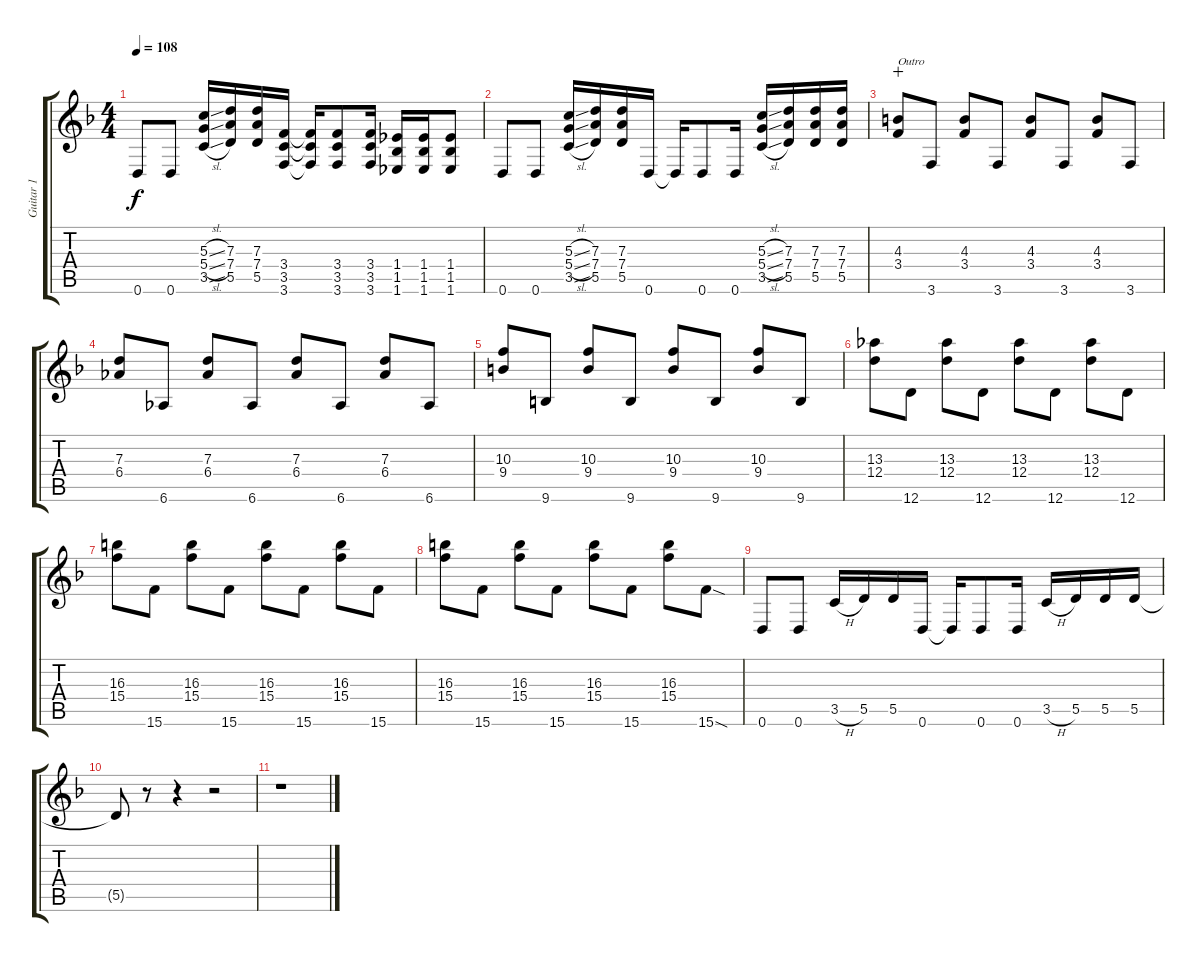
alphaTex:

\track ("Guitar 1" "Guitar 1") {instrument distortionguitar}
\staff {score tabs}
\tuning (E4 B3 G3 D3 A2 D2) {hide}
\ts (4 4)
\tempo 108
\clef g2
\ks f
0.6.8{dy f} 0.6.8 (5.3{sl} 5.4{sl} 3.5{sl}).16 (7.3 7.4 5.5).16 (7.3 7.4 5.5).16 (3.4 3.5 3.6).16 (3.4{t} 3.5{t} 3.6{t}).16 (3.4 3.5 3.6).8 (3.4 3.5 3.6).16 (1.4 1.5 1.6).16 (1.4 1.5 1.6).16 (1.4 1.5 1.6).8 |
0.6.8 0.6.8 (5.3{sl} 5.4{sl} 3.5{sl}).16 (7.3 7.4 5.5).16 (7.3 7.4 5.5).16 0.6.16 0.6{t}.16 0.6.8 0.6.16 (5.3{sl} 5.4{sl} 3.5{sl}).16 (7.3 7.4 5.5).16 (7.3 7.4 5.5).16 (7.3 7.4 5.5).16 |
(4.3 3.4).8{txt "Outro" wahc} 3.6.8 (4.3 3.4).8 3.6.8 (4.3 3.4).8 3.6.8 (4.3 3.4).8 3.6.8 |
(7.3 6.4).8 6.6.8 (7.3 6.4).8 6.6.8 (7.3 6.4).8 6.6.8 (7.3 6.4).8 6.6.8 |
(10.3 9.4).8 9.6.8 (10.3 9.4).8 9.6.8 (10.3 9.4).8 9.6.8 (10.3 9.4).8 9.6.8 |
(13.3 12.4).8 12.6.8 (13.3 12.4).8 12.6.8 (13.3 12.4).8 12.6.8 (13.3 12.4).8 12.6.8 |
(16.3 15.4).8 15.6.8 (16.3 15.4).8 15.6.8 (16.3 15.4).8 15.6.8 (16.3 15.4).8 15.6.8 |
(16.3 15.4).8 15.6.8 (16.3 15.4).8 15.6.8 (16.3 15.4).8 15.6.8 (16.3 15.4).8 15.6{sod}.8 |
0.6.8 0.6.8 3.5{h}.16 5.5.16 5.5.16 0.6.16 0.6{t}.16 0.6.8 0.6.16 3.5{h}.16 5.5.16 5.5.16 5.5.16 |
5.5{t}.8 r.8 r.4 r.2 |
r.1
